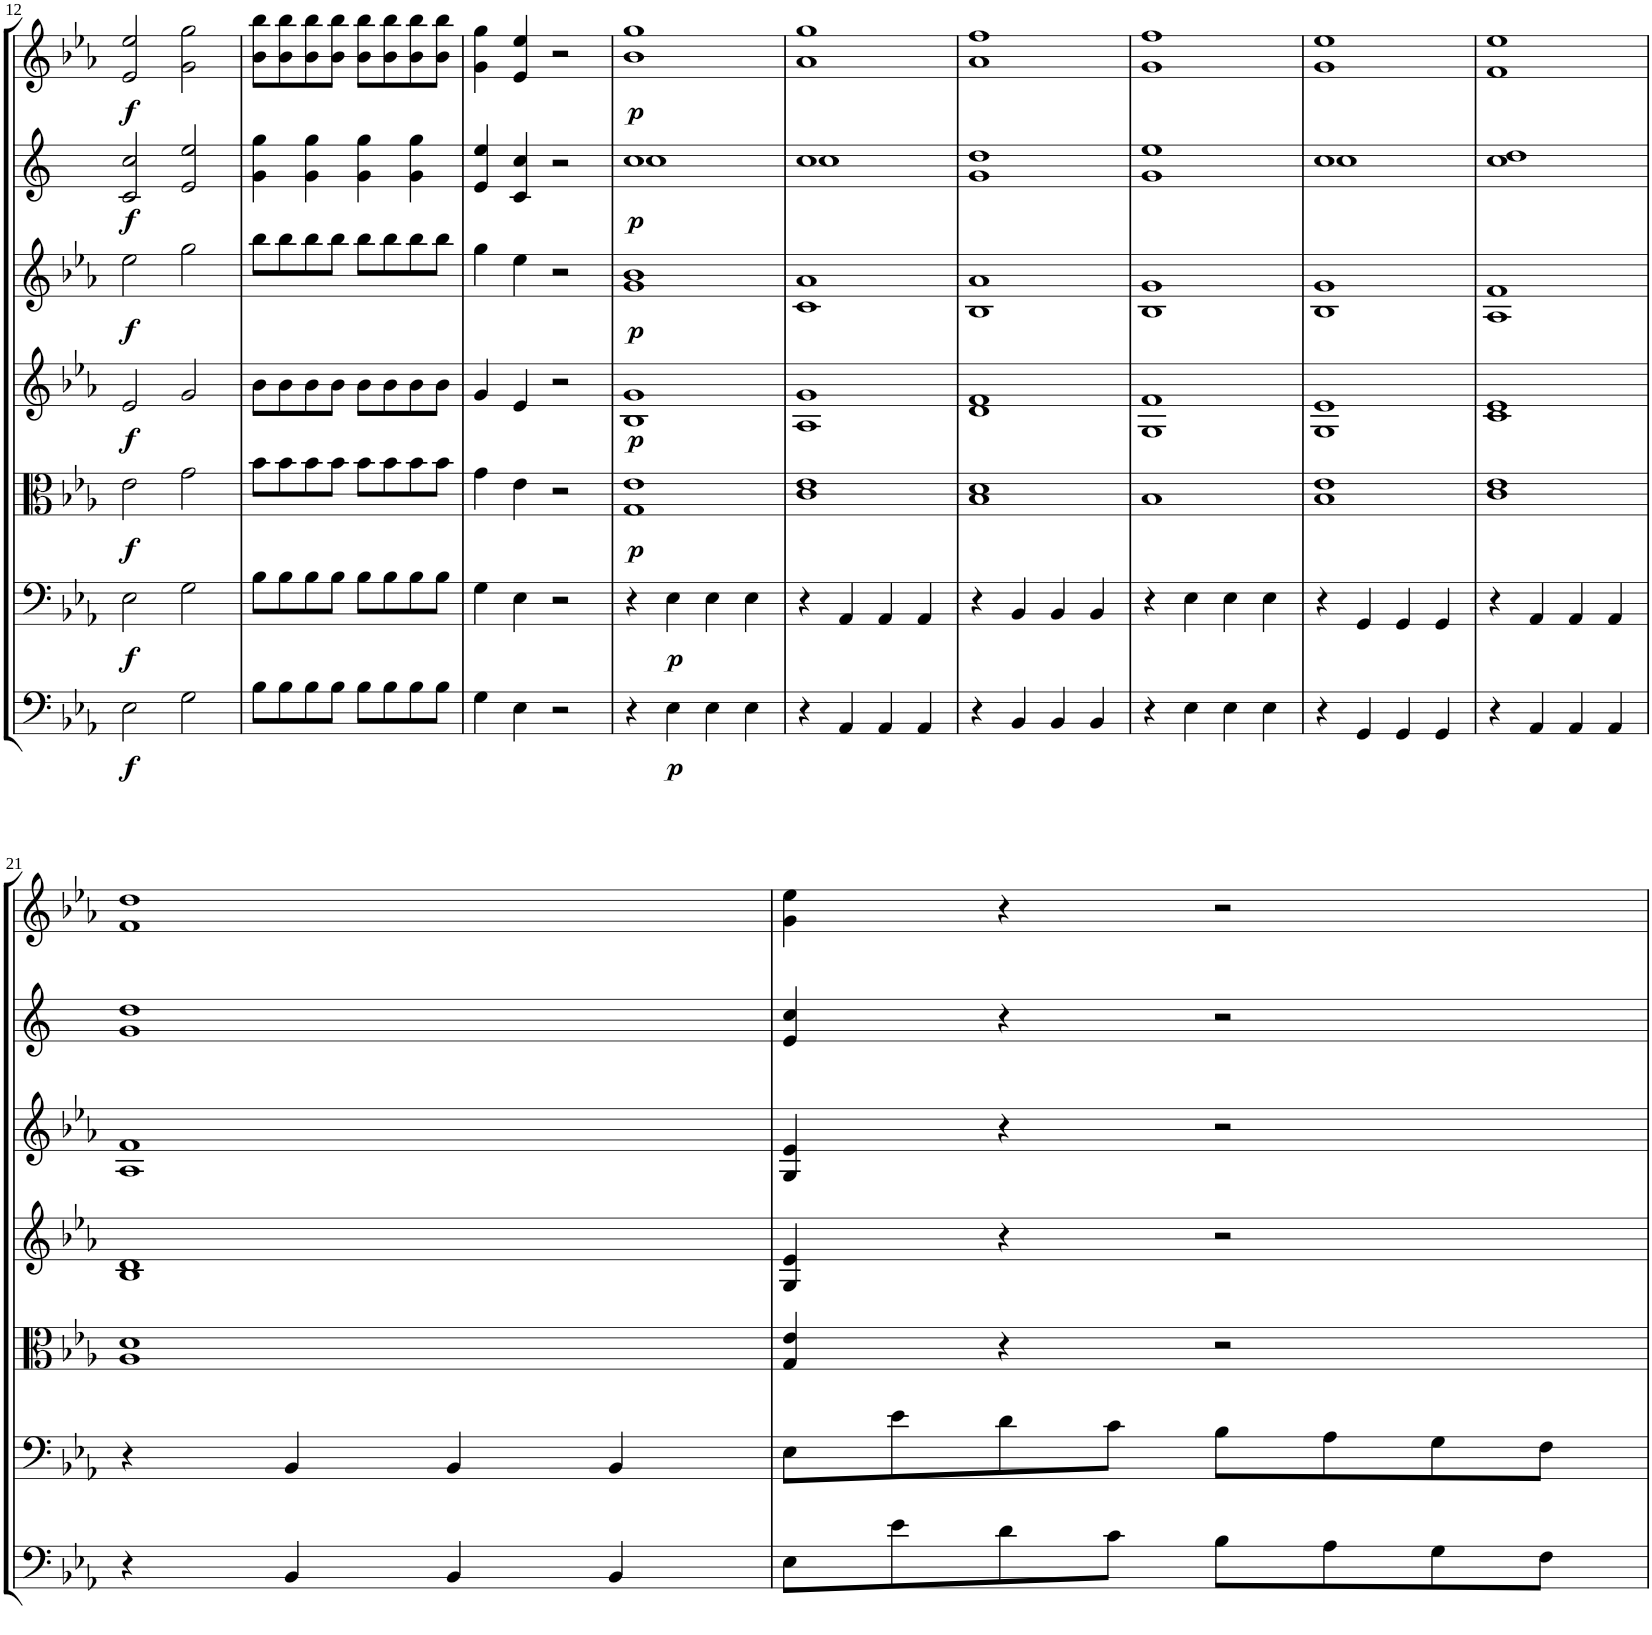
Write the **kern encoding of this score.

**kern	**dynam	**kern	**dynam	**kern	**dynam	**kern	**dynam	**kern	**dynam	**kern	**dynam	**kern	**dynam
*part7	*part7	*part6	*part6	*part5	*part5	*part4	*part4	*part3	*part3	*part2	*part2	*part1	*part1
*staff7	*staff7	*staff6	*staff6	*staff5	*staff5	*staff4	*staff4	*staff3	*staff3	*staff2	*staff2	*staff1	*staff1
*I"Basso	*	*I"Violoncello	*	*I"Viola	*	*I"Violino II	*	*I"Violino I	*	*I"Corni in Es	*	*I"Oboi	*
*	*	*	*	*	*	*	*	*	*	*	*	*I'Ob	*
!!LO:PB:g=z
*clefF4	*	*clefF4	*	*clefC3	*	*clefG2	*	*clefG2	*	*clefG2	*	*clefG2	*
*Trd7c12	*	*	*	*	*	*	*	*	*	*Trd4c7	*	*	*
*k[b-e-a-]	*	*k[b-e-a-]	*	*k[b-e-a-]	*	*k[b-e-a-]	*	*k[b-e-a-]	*	*k[]	*	*k[b-e-a-]	*
*M4/4	*	*M4/4	*	*M4/4	*	*M4/4	*	*M4/4	*	*M4/4	*	*M4/4	*
*met(c)	*	*met(c)	*	*met(c)	*	*met(c)	*	*met(c)	*	*met(c)	*	*met(c)	*
=12	=12	=12	=12	=12	=12	=12	=12	=12	=12	=12	=12	=12	=12
!	!LO:DY:b	!	!LO:DY:b	!	!LO:DY:b	!	!LO:DY:b	!	!LO:DY:b	!	!LO:DY:b	!	!LO:DY:b
2E-\	f	2E-\	f	2e-\	f	2e-/	f	2ee-\	f	2c/ 2cc/	f	2e-/ 2ee-/	f
2G\	.	2G\	.	2g\	.	2g/	.	2gg\	.	2e/ 2ee/	.	2g\ 2gg\	.
=13	=13	=13	=13	=13	=13	=13	=13	=13	=13	=13	=13	=13	=13
8B-\L	.	8B-\L	.	8b-\L	.	8b-\L	.	8bb-\L	.	4g\ 4gg\	.	8b-\ 8bb-\L	.
8B-\	.	8B-\	.	8b-\	.	8b-\	.	8bb-\	.	.	.	8b-\ 8bb-\	.
8B-\	.	8B-\	.	8b-\	.	8b-\	.	8bb-\	.	4g\ 4gg\	.	8b-\ 8bb-\	.
8B-\J	.	8B-\J	.	8b-\J	.	8b-\J	.	8bb-\J	.	.	.	8b-\ 8bb-\J	.
8B-\L	.	8B-\L	.	8b-\L	.	8b-\L	.	8bb-\L	.	4g\ 4gg\	.	8b-\ 8bb-\L	.
8B-\	.	8B-\	.	8b-\	.	8b-\	.	8bb-\	.	.	.	8b-\ 8bb-\	.
8B-\	.	8B-\	.	8b-\	.	8b-\	.	8bb-\	.	4g\ 4gg\	.	8b-\ 8bb-\	.
8B-\J	.	8B-\J	.	8b-\J	.	8b-\J	.	8bb-\J	.	.	.	8b-\ 8bb-\J	.
=14	=14	=14	=14	=14	=14	=14	=14	=14	=14	=14	=14	=14	=14
4G\	.	4G\	.	4g\	.	4g/	.	4gg\	.	4e/ 4ee/	.	4g\ 4gg\	.
4E-\	.	4E-\	.	4e-\	.	4e-/	.	4ee-\	.	4c/ 4cc/	.	4e-/ 4ee-/	.
2r	.	2r	.	2r	.	2r	.	2r	.	2r	.	2r	.
=15	=15	=15	=15	=15	=15	=15	=15	=15	=15	=15	=15	=15	=15
*	*	*	*	*	*	*	*	*	*	*^	*	*	*
!	!	!	!	!	!LO:DY:b	!	!LO:DY:b	!	!LO:DY:b	!	!	!LO:DY:b	!	!LO:DY:b
4r	.	4r	.	1G 1e-	p	1B- 1g	p	1g 1b-	p	1cc	1cc	p	1b- 1gg	p
!	!LO:DY:b	!	!LO:DY:b	!	!	!	!	!	!	!	!	!	!	!
4E-\	p	4E-\	p	.	.	.	.	.	.	.	.	.	.	.
4E-\	.	4E-\	.	.	.	.	.	.	.	.	.	.	.	.
4E-\	.	4E-\	.	.	.	.	.	.	.	.	.	.	.	.
=16	=16	=16	=16	=16	=16	=16	=16	=16	=16	=16	=16	=16	=16	=16
4r	.	4r	.	1c 1e-	.	1A- 1g	.	1c 1a-	.	1cc	1cc	.	1a- 1gg	.
4AA-/	.	4AA-/	.	.	.	.	.	.	.	.	.	.	.	.
4AA-/	.	4AA-/	.	.	.	.	.	.	.	.	.	.	.	.
4AA-/	.	4AA-/	.	.	.	.	.	.	.	.	.	.	.	.
*	*	*	*	*	*	*	*	*	*	*v	*v	*	*	*
=17	=17	=17	=17	=17	=17	=17	=17	=17	=17	=17	=17	=17	=17
4r	.	4r	.	1B- 1d	.	1d 1f	.	1B- 1a-	.	1g 1dd	.	1a- 1ff	.
4BB-/	.	4BB-/	.	.	.	.	.	.	.	.	.	.	.
4BB-/	.	4BB-/	.	.	.	.	.	.	.	.	.	.	.
4BB-/	.	4BB-/	.	.	.	.	.	.	.	.	.	.	.
=18	=18	=18	=18	=18	=18	=18	=18	=18	=18	=18	=18	=18	=18
4r	.	4r	.	1B-	.	1G 1f	.	1B- 1g	.	1g 1ee	.	1g 1ff	.
4E-\	.	4E-\	.	.	.	.	.	.	.	.	.	.	.
4E-\	.	4E-\	.	.	.	.	.	.	.	.	.	.	.
4E-\	.	4E-\	.	.	.	.	.	.	.	.	.	.	.
=19	=19	=19	=19	=19	=19	=19	=19	=19	=19	=19	=19	=19	=19
*	*	*	*	*	*	*	*	*	*	*^	*	*	*
4r	.	4r	.	1B- 1e-	.	1G 1e-	.	1B- 1g	.	1cc	1cc	.	1g 1ee-	.
4GG/	.	4GG/	.	.	.	.	.	.	.	.	.	.	.	.
4GG/	.	4GG/	.	.	.	.	.	.	.	.	.	.	.	.
4GG/	.	4GG/	.	.	.	.	.	.	.	.	.	.	.	.
*	*	*	*	*	*	*	*	*	*	*v	*v	*	*	*
=20	=20	=20	=20	=20	=20	=20	=20	=20	=20	=20	=20	=20	=20
4r	.	4r	.	1c 1e-	.	1c 1e-	.	1A- 1f	.	1cc 1dd	.	1f 1ee-	.
4AA-/	.	4AA-/	.	.	.	.	.	.	.	.	.	.	.
4AA-/	.	4AA-/	.	.	.	.	.	.	.	.	.	.	.
4AA-/	.	4AA-/	.	.	.	.	.	.	.	.	.	.	.
!!LO:LB:g=z
=21	=21	=21	=21	=21	=21	=21	=21	=21	=21	=21	=21	=21	=21
4r	.	4r	.	1A- 1d	.	1B- 1d	.	1A- 1f	.	1g 1dd	.	1f 1dd	.
4BB-/	.	4BB-/	.	.	.	.	.	.	.	.	.	.	.
4BB-/	.	4BB-/	.	.	.	.	.	.	.	.	.	.	.
4BB-/	.	4BB-/	.	.	.	.	.	.	.	.	.	.	.
=22	=22	=22	=22	=22	=22	=22	=22	=22	=22	=22	=22	=22	=22
8E-\L	.	8E-\L	.	4G/ 4e-/	.	4G/ 4e-/	.	4G/ 4e-/	.	4e/ 4cc/	.	4g\ 4ee-\	.
8e-\	.	8e-\	.	.	.	.	.	.	.	.	.	.	.
8d\	.	8d\	.	4r	.	4r	.	4r	.	4r	.	4r	.
8c\J	.	8c\J	.	.	.	.	.	.	.	.	.	.	.
8B-\L	.	8B-\L	.	2r	.	2r	.	2r	.	2r	.	2r	.
8A-\	.	8A-\	.	.	.	.	.	.	.	.	.	.	.
8G\	.	8G\	.	.	.	.	.	.	.	.	.	.	.
8F\J	.	8F\J	.	.	.	.	.	.	.	.	.	.	.
=	=	=	=	=	=	=	=	=	=	=	=	=	=
*-	*-	*-	*-	*-	*-	*-	*-	*-	*-	*-	*-	*-	*-
